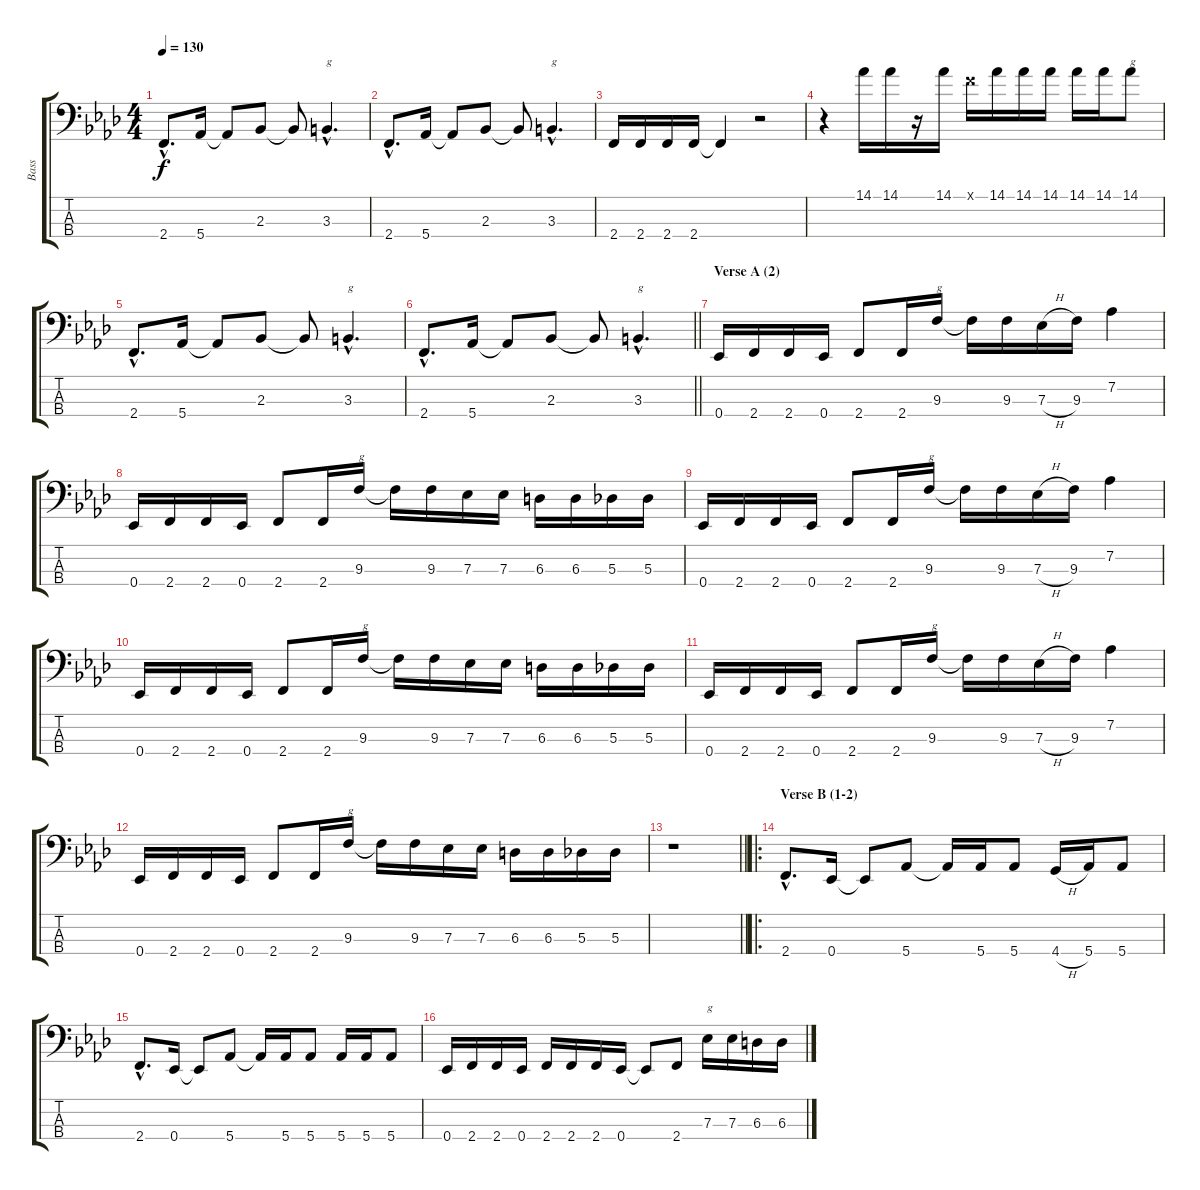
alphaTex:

\track ("Bass" "Bass") {instrument electricbasspick}
\staff {score tabs}
\tuning (Gb2 Db2 Ab1 Eb1) {hide}
\ts (4 4)
\tempo 130
\clef f4
\ks fminor
2.4{hac}.8{d dy f} 5.4.16 5.4{t}.8 2.3.8 2.3{t}.8 3.3{hac}.4{d txt "g"} |
2.4{hac}.8{d} 5.4.16 5.4{t}.8 2.3.8 2.3{t}.8 3.3{hac}.4{d txt "g"} |
2.4.16 2.4.16 2.4.16 2.4.16 2.4{t}.4 r.2 |
r.4 14.1.16 14.1.16 r.16 14.1.16 11.1{x}.16 14.1.16 14.1.16 14.1.16 14.1.16 14.1.16 14.1.8{txt "g"} |
2.4{hac}.8{d} 5.4.16 5.4{t}.8 2.3.8 2.3{t}.8 3.3{hac}.4{d txt "g"} |
\barLineRight lightlight
2.4{hac}.8{d} 5.4.16 5.4{t}.8 2.3.8 2.3{t}.8 3.3{hac}.4{d txt "g"} |
\section ("" "Verse A (2)")
0.4.16 2.4.16 2.4.16 0.4.16 2.4.8 2.4.16 9.3.16{txt "g"} 9.3{t}.16 9.3.16 7.3{h}.16 9.3.16 7.2.4 |
0.4.16 2.4.16 2.4.16 0.4.16 2.4.8 2.4.16 9.3.16{txt "g"} 9.3{t}.16 9.3.16 7.3.16 7.3.16 6.3.16 6.3.16 5.3.16 5.3.16 |
0.4.16 2.4.16 2.4.16 0.4.16 2.4.8 2.4.16 9.3.16{txt "g"} 9.3{t}.16 9.3.16 7.3{h}.16 9.3.16 7.2.4 |
0.4.16 2.4.16 2.4.16 0.4.16 2.4.8 2.4.16 9.3.16{txt "g"} 9.3{t}.16 9.3.16 7.3.16 7.3.16 6.3.16 6.3.16 5.3.16 5.3.16 |
0.4.16 2.4.16 2.4.16 0.4.16 2.4.8 2.4.16 9.3.16{txt "g"} 9.3{t}.16 9.3.16 7.3{h}.16 9.3.16 7.2.4 |
0.4.16 2.4.16 2.4.16 0.4.16 2.4.8 2.4.16 9.3.16{txt "g"} 9.3{t}.16 9.3.16 7.3.16 7.3.16 6.3.16 6.3.16 5.3.16 5.3.16 |
\barLineRight lightlight
r.1 |
\ro
\section ("" "Verse B (1-2)")
2.4{hac}.8{d} 0.4.16 0.4{t}.8 5.4.8 5.4{t}.16 5.4.16 5.4.8 4.4{h}.16 5.4.16 5.4.8 |
2.4{hac}.8{d} 0.4.16 0.4{t}.8 5.4.8 5.4{t}.16 5.4.16 5.4.8 5.4.16 5.4.16 5.4.8 |
0.4.16 2.4.16 2.4.16 0.4.16 2.4.16 2.4.16 2.4.16 0.4.16 0.4{t}.8 2.4.8 7.3.16{txt "g"} 7.3.16 6.3.16 6.3.16
